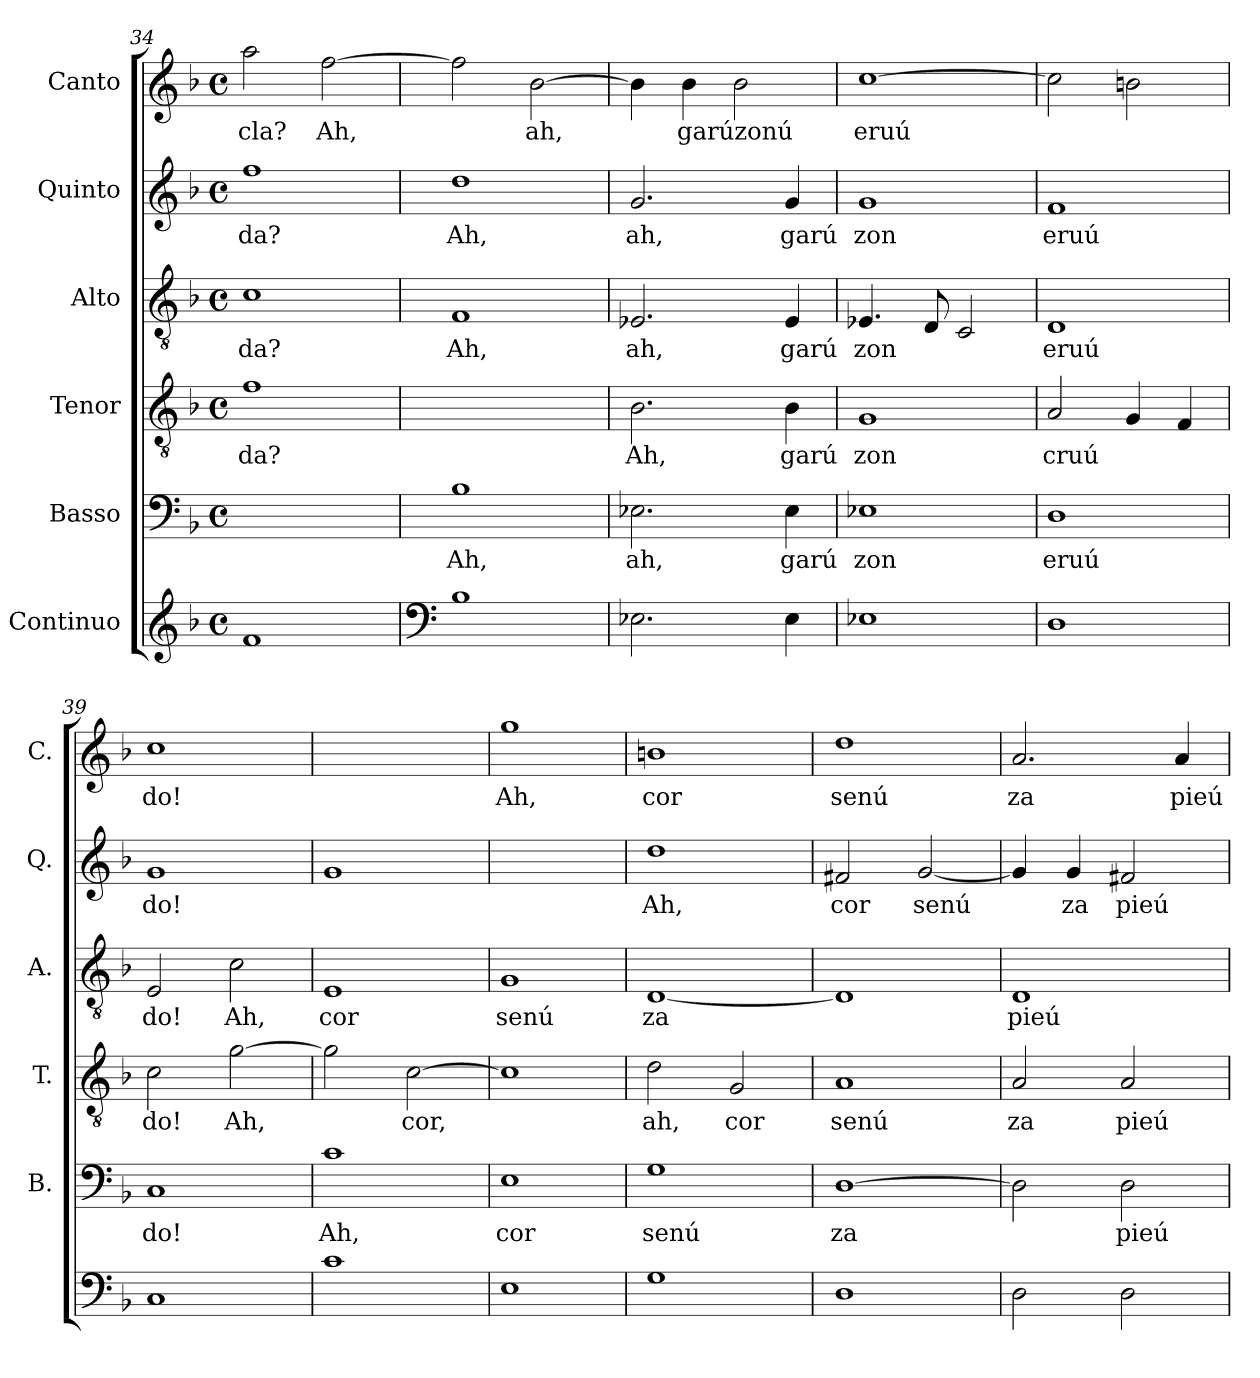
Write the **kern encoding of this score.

**kern	**kern	**text	**kern	**text	**kern	**text	**kern	**text	**kern	**text
*part6	*part5	*part5	*part4	*part4	*part3	*part3	*part2	*part2	*part1	*part1
*staff6	*staff5	*staff5	*staff4	*staff4	*staff3	*staff3	*staff2	*staff2	*staff1	*staff1
*I"Continuo	*I"Basso	*	*I"Tenor	*	*I"Alto	*	*I"Quinto	*	*I"Canto	*
*	*I'B.	*	*I'T.	*	*I'A.	*	*I'Q.	*	*I'C.	*
*clefG2	*clefF4	*	*clefGv2	*	*clefGv2	*	*clefG2	*	*clefG2	*
*k[b-]	*k[b-]	*	*k[b-]	*	*k[b-]	*	*k[b-]	*	*k[b-]	*
*F:	*F:	*	*F:	*	*F:	*	*F:	*	*F:	*
*M4/4	*M4/4	*	*M4/4	*	*M4/4	*	*M4/4	*	*M4/4	*
*met(c)	*met(c)	*	*met(c)	*	*met(c)	*	*met(c)	*	*met(c)	*
=34	=34	=34	=34	=34	=34	=34	=34	=34	=34	=34
!	!	!	!	!LO:LY:b	!	!LO:LY:b	!	!LO:LY:b	!	!LO:LY:b
1f	1ryy	.	1f	da?	1c	da?	1ff	da?	2aa\	cla?
!	!	!	!	!	!	!	!	!	!	!LO:LY:b
.	.	.	.	.	.	.	.	.	[2ff\	Ah,
=35	=35	=35	=35	=35	=35	=35	=35	=35	=35	=35
*clefF4	*	*	*	*	*	*	*	*	*	*
!	!	!LO:LY:b	!	!	!	!LO:LY:b	!	!LO:LY:b	!	!
1B-	1B-	Ah,	1ryy	.	1F	Ah,	1dd	Ah,	2ff\]	.
!	!	!	!	!	!	!	!	!	!	!LO:LY:b
.	.	.	.	.	.	.	.	.	[2b-\	ah,
=36	=36	=36	=36	=36	=36	=36	=36	=36	=36	=36
!	!	!LO:LY:b	!	!LO:LY:b	!	!LO:LY:b	!	!LO:LY:b	!	!
2.E-X\	2.E-X\	ah,	2.B-\	Ah,	2.E-X/	ah,	2.g/	ah,	4b-\]	.
!	!	!	!	!	!	!	!	!	!	!LO:LY:b
.	.	.	.	.	.	.	.	.	4b-\	garúzonú
.	.	.	.	.	.	.	.	.	2b-\	.
!	!	!LO:LY:b	!	!LO:LY:b	!	!LO:LY:b	!	!LO:LY:b	!	!
4E-\	4E-\	garú	4B-\	garú	4E-/	garú	4g/	garú	.	.
=37	=37	=37	=37	=37	=37	=37	=37	=37	=37	=37
!	!	!LO:LY:b	!	!LO:LY:b	!	!LO:LY:b	!	!LO:LY:b	!	!LO:LY:b
1E-X	1E-X	zon	1G	zon	4.E-X/	zon	1g	zon	[1cc	eruú
.	.	.	.	.	8D/	.	.	.	.	.
.	.	.	.	.	2C/	.	.	.	.	.
=38	=38	=38	=38	=38	=38	=38	=38	=38	=38	=38
!	!	!LO:LY:b	!	!LO:LY:b	!	!LO:LY:b	!	!LO:LY:b	!	!
1D	1D	eruú	2A/	cruú	1D	eruú	1f	eruú	2cc\]	.
.	.	.	4G/	.	.	.	.	.	2bn\	.
.	.	.	4F/	.	.	.	.	.	.	.
!!LO:LB:g=z
=39	=39	=39	=39	=39	=39	=39	=39	=39	=39	=39
!	!	!LO:LY:b	!	!LO:LY:b	!	!LO:LY:b	!	!LO:LY:b	!	!LO:LY:b
1C	1C	do!	2c\	do!	2E/	do!	1g	do!	1cc	do!
!	!	!	!	!LO:LY:b	!	!LO:LY:b	!	!	!	!
.	.	.	[2g\	Ah,	2c\	Ah,	.	.	.	.
=40	=40	=40	=40	=40	=40	=40	=40	=40	=40	=40
!	!	!LO:LY:b	!	!	!	!LO:LY:b	!	!	!	!
1c	1c	Ah,	2g\]	.	1E	cor	1g	.	1ryy	.
!	!	!	!	!LO:LY:b	!	!	!	!	!	!
.	.	.	[2c\	cor,	.	.	.	.	.	.
=41	=41	=41	=41	=41	=41	=41	=41	=41	=41	=41
!	!	!LO:LY:b	!	!	!	!LO:LY:b	!	!	!	!LO:LY:b
1E	1E	cor	1c]	.	1G	senú	1ryy	.	1gg	Ah,
=42	=42	=42	=42	=42	=42	=42	=42	=42	=42	=42
!	!	!LO:LY:b	!	!LO:LY:b	!	!LO:LY:b	!	!LO:LY:b	!	!LO:LY:b
1G	1G	senú	2d\	ah,	[1D	za	1dd	Ah,	1bn	cor
!	!	!	!	!LO:LY:b	!	!	!	!	!	!
.	.	.	2G/	cor	.	.	.	.	.	.
=43	=43	=43	=43	=43	=43	=43	=43	=43	=43	=43
!	!	!LO:LY:b	!	!LO:LY:b	!	!	!	!LO:LY:b	!	!LO:LY:b
1D	[1D	za	1A	senú	1D]	.	2f#X/	cor	1dd	senú
!	!	!	!	!	!	!	!	!LO:LY:b	!	!
.	.	.	.	.	.	.	[2g/	senú	.	.
=44	=44	=44	=44	=44	=44	=44	=44	=44	=44	=44
!	!	!	!	!LO:LY:b	!	!LO:LY:b	!	!	!	!LO:LY:b
2D\	2D\]	.	2A/	za	1D	pieú	4g/]	.	2.a/	za
!	!	!	!	!	!	!	!	!LO:LY:b	!	!
.	.	.	.	.	.	.	4g/	za	.	.
!	!	!LO:LY:b	!	!LO:LY:b	!	!	!	!LO:LY:b	!	!
2D\	2D\	pieú	2A/	pieú	.	.	2f#X/	pieú	.	.
!	!	!	!	!	!	!	!	!	!	!LO:LY:b
.	.	.	.	.	.	.	.	.	4a/	pieú
=	=	=	=	=	=	=	=	=	=	=
*-	*-	*-	*-	*-	*-	*-	*-	*-	*-	*-
